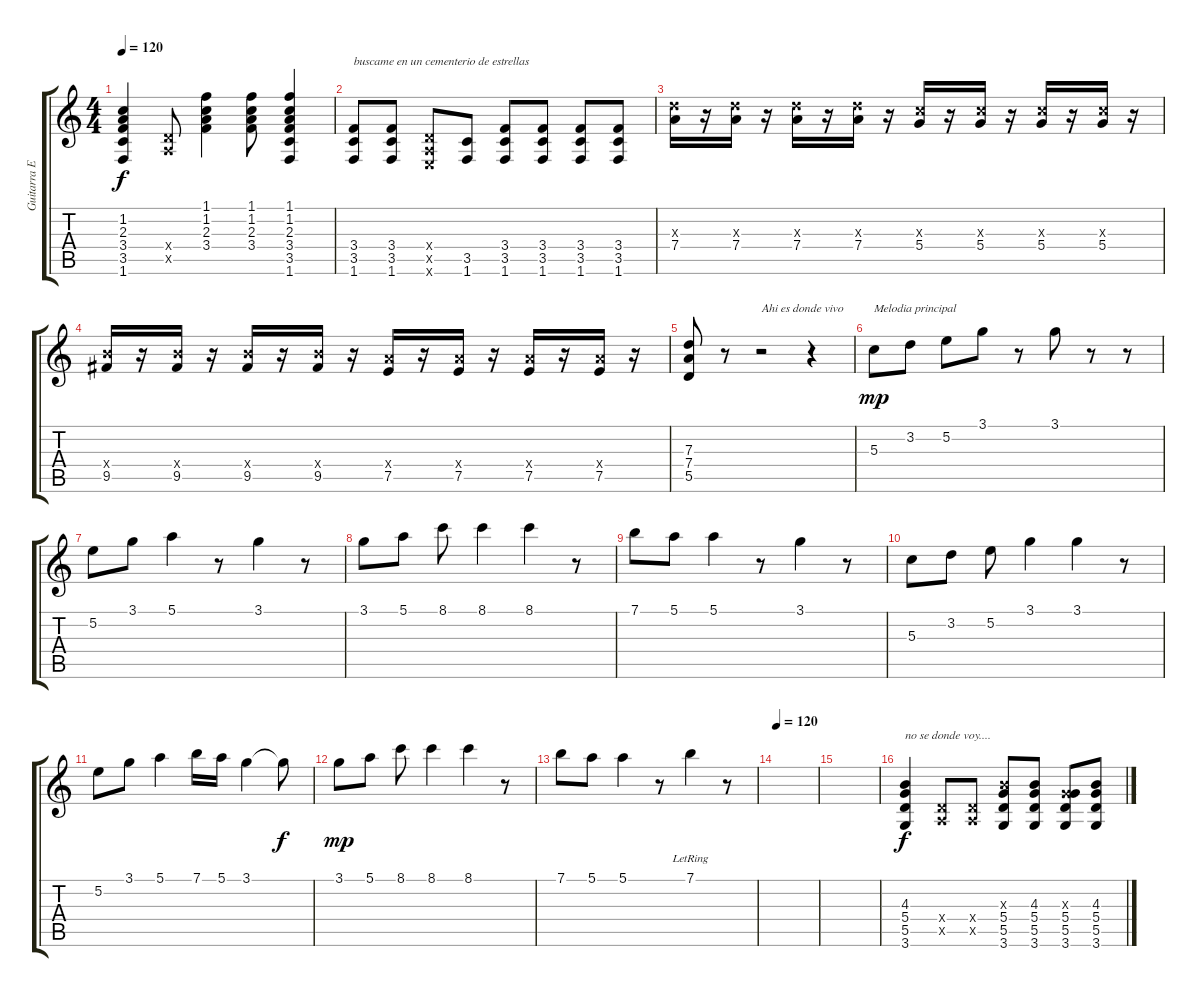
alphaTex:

\track ("Guitarra Eléctrica" "Guitarra E") {instrument overdrivenguitar}
\staff {score tabs}
\tuning (E4 B3 G3 D3 A2 E2) {hide}
\ts (4 4)
\tempo 120
\clef g2
\ks c
(1.2 2.3 3.4 3.5 1.6).4{dy f} (0.4{x} 0.5{x}).8 (1.1 1.2 2.3 3.4).4 (1.1 1.2 2.3 3.4).8 (1.1 1.2 2.3 3.4 3.5 1.6).4 |
(3.4 3.5 1.6).8{txt "buscame en un cementerio de estrellas"} (3.4 3.5 1.6).8 (0.4{x} 0.5{x} 0.6{x}).8 (3.5 1.6).8 (3.4 3.5 1.6).8 (3.4 3.5 1.6).8 (3.4 3.5 1.6).8 (3.4 3.5 1.6).8 |
(7.3{x} 7.4).16 r.16 (7.3{x} 7.4).16 r.16 (7.3{x} 7.4).16 r.16 (7.3{x} 7.4).16 r.16 (5.3{x} 5.4).16 r.16 (5.3{x} 5.4).16 r.16 (5.3{x} 5.4).16 r.16 (5.3{x} 5.4).16 r.16 |
(9.4{x} 9.5).16 r.16 (9.4{x} 9.5).16 r.16 (9.4{x} 9.5).16 r.16 (9.4{x} 9.5).16 r.16 (7.4{x} 7.5).16 r.16 (7.4{x} 7.5).16 r.16 (7.4{x} 7.5).16 r.16 (7.4{x} 7.5).16 r.16 |
(7.3 7.4 5.5).8 r.8 r.2{txt "Ahi es donde vivo"} r.4 |
5.3.8{txt "Melodia principal" dy mp} 3.2.8 5.2.8 3.1.8 r.8 3.1.8 r.8 r.8 |
5.2.8 3.1.8 5.1.4 r.8 3.1.4 r.8 |
3.1.8 5.1.8 8.1.8 8.1.4 8.1.4 r.8 |
7.1.8 5.1.8 5.1.4 r.8 3.1.4 r.8 |
5.3.8 3.2.8 5.2.8 3.1.4 3.1.4 r.8 |
5.2.8 3.1.8 5.1.4 7.1.16 5.1.16 3.1.4 3.1{t}.8{dy f} |
3.1.8{dy mp} 5.1.8 8.1.8 8.1.4 8.1.4 r.8 |
7.1.8 5.1.8 5.1.4 r.8 7.1{lr}.4 r.8 |
\tempo 120
|
|
(4.3 5.4 5.5 3.6).4{txt "no se donde voy...." dy f} (0.4{x} 0.5{x}).8 (0.4{x} 0.5{x}).8 (4.3{x} 5.4 5.5 3.6).8 (4.3 5.4 5.5 3.6).8 (0.3{x} 5.4 5.5 3.6).8 (4.3 5.4 5.5 3.6).8
